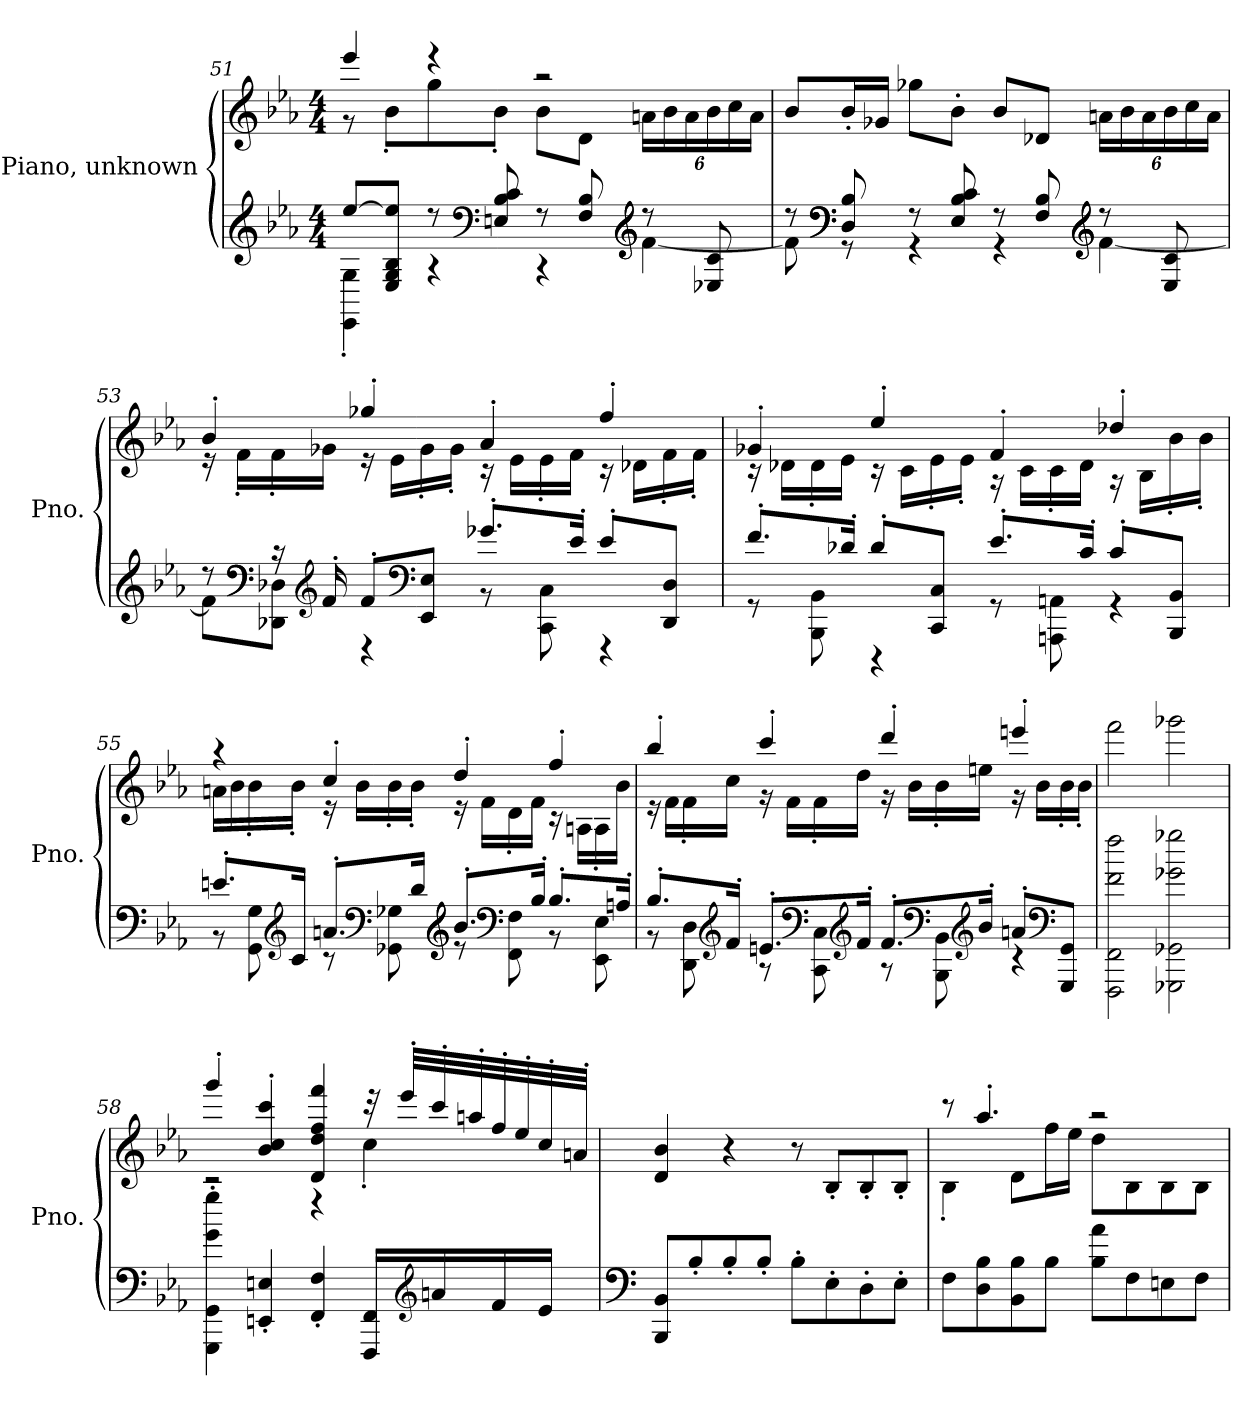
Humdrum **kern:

**kern	**kern
*part1	*part1
*staff2	*staff1
*I"Piano, unknown	*
*I'Pno.	*
!!LO:LB:g=z
*clefG2	*clefG2
*k[b-e-a-]	*k[b-e-a-]
*M4/4	*M4/4
=51	=51
*^	*^
[8ee-/L	4EE-\' 4G\'	4eee-/	8r
8E-/ 8G/ 8B-/ 8ee-/]J	.	.	8b-'\L
8r	4r	4r	8gg\
*clefF4	*	*	*
8En/ 8B-/ 8c/	.	.	8b-'\J
8r	4r	2r	8b-\L
8F/ 8B-/	.	.	8d\J
*clefG2	*	*	*
*	*	*	*Xbrackettup
8r	[4f\	.	24an\LL
.	.	.	24b-\
.	.	.	24a\
8E-X/ 8c/	.	.	24b-\
.	.	.	24cc\
.	.	.	24a\JJ
*	*	*v	*v
=52	=52	=52
8r	8f\]	8b-/L
*clefF4	*	*
8D/ 8B-/	8r	16b-'/L
.	.	16g-X/JJ
8r	4r	8gg-X\L
8E-/ 8B-/ 8c/	.	8b-'\J
8r	4r	8b-/L
8F/ 8B-/	.	8d-X/J
*clefG2	*	*
8r	[4f\	24an\LL
.	.	24b-\
.	.	24a\
8E-/ 8c/	.	24b-\
.	.	24cc\
.	.	24a\JJ
!!LO:LB:g=z
=53	=53	=53
*	*	*^
8r	8f\L]	4b-'/	16r
.	.	.	16f'\LL
*clefF4	*	*	*
16r	8DD-X\ 8D-X\J	.	16f'\
*clefG2	*	*	*
16f'/	.	.	16g-X\JJ
8f'/L	4r	4gg-X'/	16r
.	.	.	16e-\LL
*clefF4	*	*	*
8EE-/ 8E-/J	.	.	16g-'\
.	.	.	16g-'\JJ
8.g-X'/L	8r	4a-'/	16r
.	.	.	16e-\LL
.	8CC\ 8C\	.	16e-'\
16e-'/Jk	.	.	16f\JJ
8e-'/L	4r	4ff'/	16r
.	.	.	16d-X\LL
8DD-/ 8D-/J	.	.	16f'\
.	.	.	16f'\JJ
=54	=54	=54	=54
8.f'/L	8r	4g-X'/	16r
.	.	.	16d-X\LL
.	8BBB-\ 8BB-\	.	16d-'\
16d-X'/Jk	.	.	16e-\JJ
8d-'/L	4r	4ee-'/	16r
.	.	.	16c\LL
8CC/ 8C/J	.	.	16e-'\
.	.	.	16e-'\JJ
8.e-'/L	8r	4f'/	16r
.	.	.	16c\LL
.	8AAAn\ 8AAn\	.	16c'\
16c'/Jk	.	.	16d-\JJ
8c'/L	4r	4dd-X'/	16r
.	.	.	16B-\LL
8BBB-/ 8BB-/J	.	.	16b-'\
.	.	.	16b-'\JJ
!!LO:LB:g=z	!!
=55	=55	=55	=55
8.en'/L	8r	4r	16an\LL
.	.	.	16b-\
.	8GG\ 8G\	.	16b-'\
*clefG2	*	*	*
16c/Jk	.	.	16b-'\JJ
8.an'/L	8r	4cc'/	16r
.	.	.	16b-\LL
*clefF4	*	*	*
.	8GG-X\ 8G-X\	.	16b-'\
16d/Jk	.	.	16b-'\JJ
*clefG2	*	*	*
8.b-'/L	8r	4dd'/	16r
.	.	.	16f\LL
*clefF4	*	*	*
.	8FF\ 8F\	.	16d'\
16B-'/Jk	.	.	16f\JJ
8.B-'/L	8r	4ff'/	16r
.	.	.	16An\LL
.	8EE-\ 8E-\	.	16A'\
16An'/Jk	.	.	16b-\JJ
!!LO:PB:g=z	!!
=56	=56	=56	=56
8.B-'/L	8r	4bb-'/	16r
.	.	.	16f\LL
.	8DD\ 8D\	.	16f'\
*clefG2	*	*	*
16f'/Jk	.	.	16cc\JJ
8.en'/L	8r	4ccc'/	16r
.	.	.	16f\LL
*clefF4	*	*	*
.	8CC\ 8C\	.	16f'\
*clefG2	*	*	*
16f'/Jk	.	.	16dd\JJ
8.f'/L	8r	4ddd'/	16r
.	.	.	16b-\LL
*clefF4	*	*	*
.	8BBB-\ 8BB-\	.	16b-'\
*clefG2	*	*	*
16b-'/Jk	.	.	16een\JJ
8an'/L	4r	4eeen'/	16r
.	.	.	16b-\LL
*clefF4	*	*	*
8GGG/ 8GG/J	.	.	16b-'\
.	.	.	16b-'\JJ
*v	*v	*	*
*	*v	*v
=57	=57
2FFF\ 2FF\ 2f\ 2ff\	2fff\
2GGG-X\ 2GG-X\ 2g-X\ 2gg-X\	2ggg-X\
!!LO:LB:g=z
=58	=58
*	*^
4GGG\' 4GG\' 4g\' 4gg\'	4ggg'/	2r
4EEn/' 4En/'	4b-/' 4cc/' 4ccc/'	.
4FF/' 4F/'	4d/ 4dd/ 4ff/ 4fff/	4r
16FFF/ 16FF/LL	32r	4cc'\
.	32eee-'/LLL	.
*clefG2	*	*
16an/	32ccc'/	.
.	32aan'/	.
16f/	32ff'/	.
.	32ee-'/	.
16e-/JJ	32cc'/	.
.	32an'/JJJ	.
*	*v	*v
=59	=59
*clefF4	*
8BBB-/ 8BB-/L	4d/ 4b-/
8B-'/	.
8B-'/	4r
8B-'/J	.
8B-'\L	8r
8E-'\	8B-'/L
8D'\	8B-'/
8E-'\J	8B-'/J
=60	=60
*	*^
8F\L	8r	4B-'\
8D\ 8B-\	4.aa-'/	.
8BB-\ 8B-\	.	8d\L
8B-\J	.	16ff\L
.	.	16ee-\JJ
8B-\ 8a-\L	2r	8dd\L
8F\	.	8B-\
8En\	.	8B-\
8F\J	.	8B-\J
*	*v	*v
=	=
*-	*-
